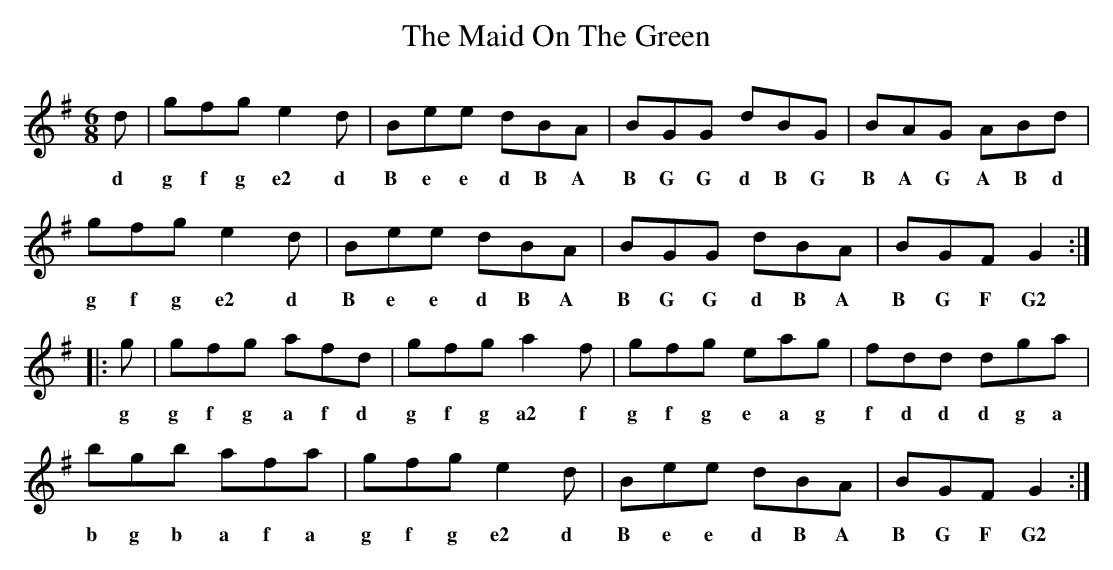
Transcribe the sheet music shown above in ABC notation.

X:1
T: Maid On The Green, The
M: 6/8
L: 1/8
K: Gmaj
d|gfg e2d|Bee dBA|BGG dBG|BAG ABd|
w: d g f g e2 d B e e d B A B G G d B G B A G A B d
gfg e2d|Bee dBA|BGG dBA|BGF G2:|
w: g f g e2 d B e e d B A B G G d B A B G F G2
|:g|gfg afd|gfg a2f|gfg eag|fdd dga|
w: g g f g a f d g f g a2 f g f g e a g f d d d g a
bgb afa|gfg e2d|Bee dBA|BGF G2:|
w: b g b a f a g f g e2 d B e e d B A B G F G2
